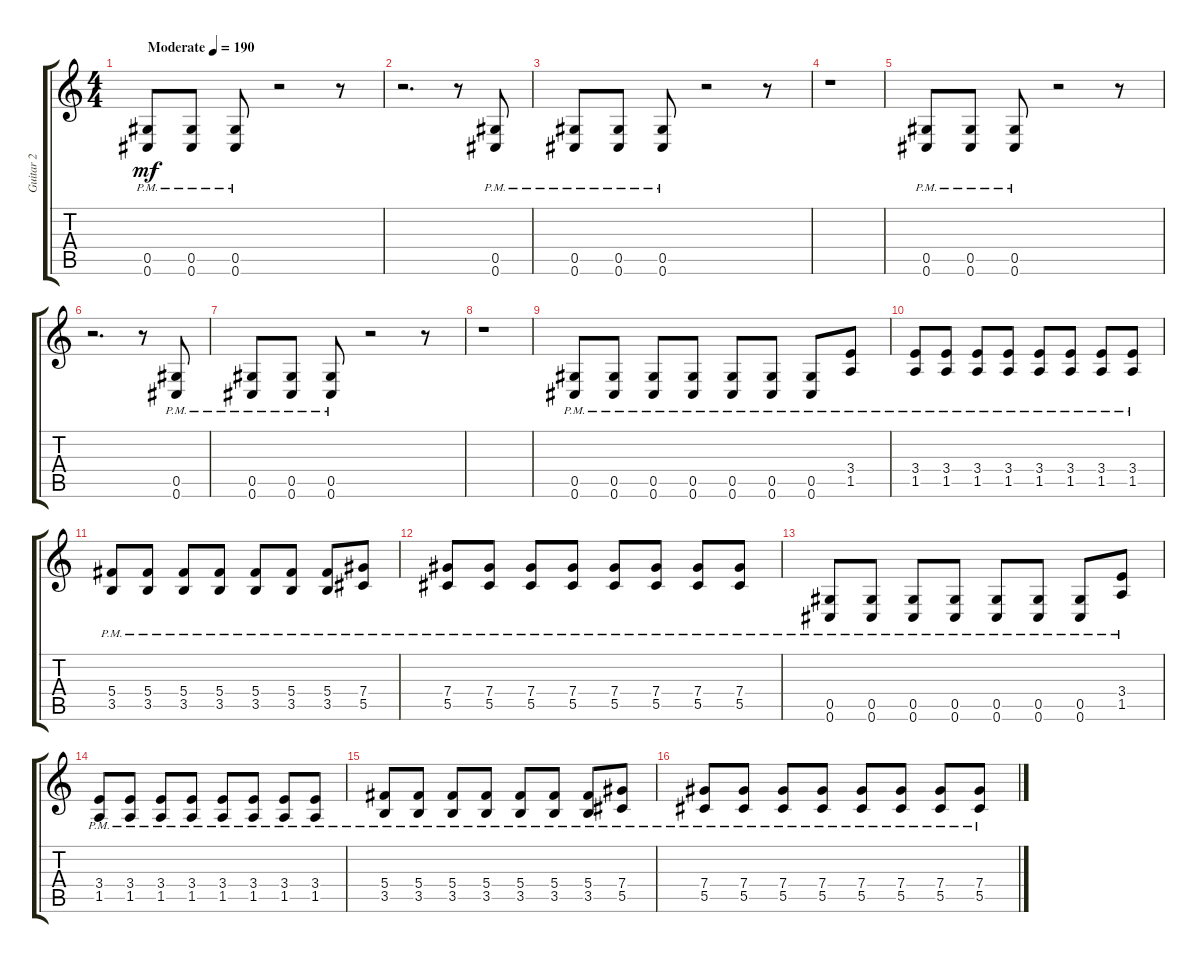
\track ("Guitar 2" "Guitar 2") {instrument acousticguitarsteel}
\staff {score tabs}
\tuning (Eb4 Bb3 Gb3 Db3 Ab2 Db2) {hide}
\ts (4 4)
\tempo (190 "Moderate")
\clef g2
\ks c
(0.5{pm} 0.6{pm}).8{dy mf instrument acousticguitarsteel} (0.5{pm} 0.6{pm}).8 (0.5{pm} 0.6{pm}).8 r.2 r.8 |
r.2{d} r.8 (0.5{pm} 0.6{pm}).8 |
(0.5{pm} 0.6{pm}).8 (0.5{pm} 0.6{pm}).8 (0.5{pm} 0.6{pm}).8 r.2 r.8 |
r.1 |
(0.5{pm} 0.6{pm}).8 (0.5{pm} 0.6{pm}).8 (0.5{pm} 0.6{pm}).8 r.2 r.8 |
r.2{d} r.8 (0.5{pm} 0.6{pm}).8 |
(0.5{pm} 0.6{pm}).8 (0.5{pm} 0.6{pm}).8 (0.5{pm} 0.6{pm}).8 r.2 r.8 |
r.1 |
(0.5{pm} 0.6{pm}).8 (0.5{pm} 0.6{pm}).8 (0.5{pm} 0.6{pm}).8 (0.5{pm} 0.6{pm}).8 (0.5{pm} 0.6{pm}).8 (0.5{pm} 0.6{pm}).8 (0.5{pm} 0.6{pm}).8 (3.4{pm} 1.5{pm}).8 |
(3.4{pm} 1.5{pm}).8 (3.4{pm} 1.5{pm}).8 (3.4{pm} 1.5{pm}).8 (3.4{pm} 1.5{pm}).8 (3.4{pm} 1.5{pm}).8 (3.4{pm} 1.5{pm}).8 (3.4{pm} 1.5{pm}).8 (3.4{pm} 1.5{pm}).8 |
(5.4{pm} 3.5{pm}).8 (5.4{pm} 3.5{pm}).8 (5.4{pm} 3.5{pm}).8 (5.4{pm} 3.5{pm}).8 (5.4{pm} 3.5{pm}).8 (5.4{pm} 3.5{pm}).8 (5.4{pm} 3.5{pm}).8 (7.4{pm} 5.5{pm}).8 |
(7.4{pm} 5.5{pm}).8 (7.4{pm} 5.5{pm}).8 (7.4{pm} 5.5{pm}).8 (7.4{pm} 5.5{pm}).8 (7.4{pm} 5.5{pm}).8 (7.4{pm} 5.5{pm}).8 (7.4{pm} 5.5{pm}).8 (7.4{pm} 5.5{pm}).8 |
(0.5{pm} 0.6{pm}).8 (0.5{pm} 0.6{pm}).8 (0.5{pm} 0.6{pm}).8 (0.5{pm} 0.6{pm}).8 (0.5{pm} 0.6{pm}).8 (0.5{pm} 0.6{pm}).8 (0.5{pm} 0.6{pm}).8 (3.4{pm} 1.5{pm}).8 |
(3.4{pm} 1.5{pm}).8 (3.4{pm} 1.5{pm}).8 (3.4{pm} 1.5{pm}).8 (3.4{pm} 1.5{pm}).8 (3.4{pm} 1.5{pm}).8 (3.4{pm} 1.5{pm}).8 (3.4{pm} 1.5{pm}).8 (3.4{pm} 1.5{pm}).8 |
(5.4{pm} 3.5{pm}).8 (5.4{pm} 3.5{pm}).8 (5.4{pm} 3.5{pm}).8 (5.4{pm} 3.5{pm}).8 (5.4{pm} 3.5{pm}).8 (5.4{pm} 3.5{pm}).8 (5.4{pm} 3.5{pm}).8 (7.4{pm} 5.5{pm}).8 |
(7.4{pm} 5.5{pm}).8 (7.4{pm} 5.5{pm}).8 (7.4{pm} 5.5{pm}).8 (7.4{pm} 5.5{pm}).8 (7.4{pm} 5.5{pm}).8 (7.4{pm} 5.5{pm}).8 (7.4{pm} 5.5{pm}).8 (7.4{pm} 5.5{pm}).8
